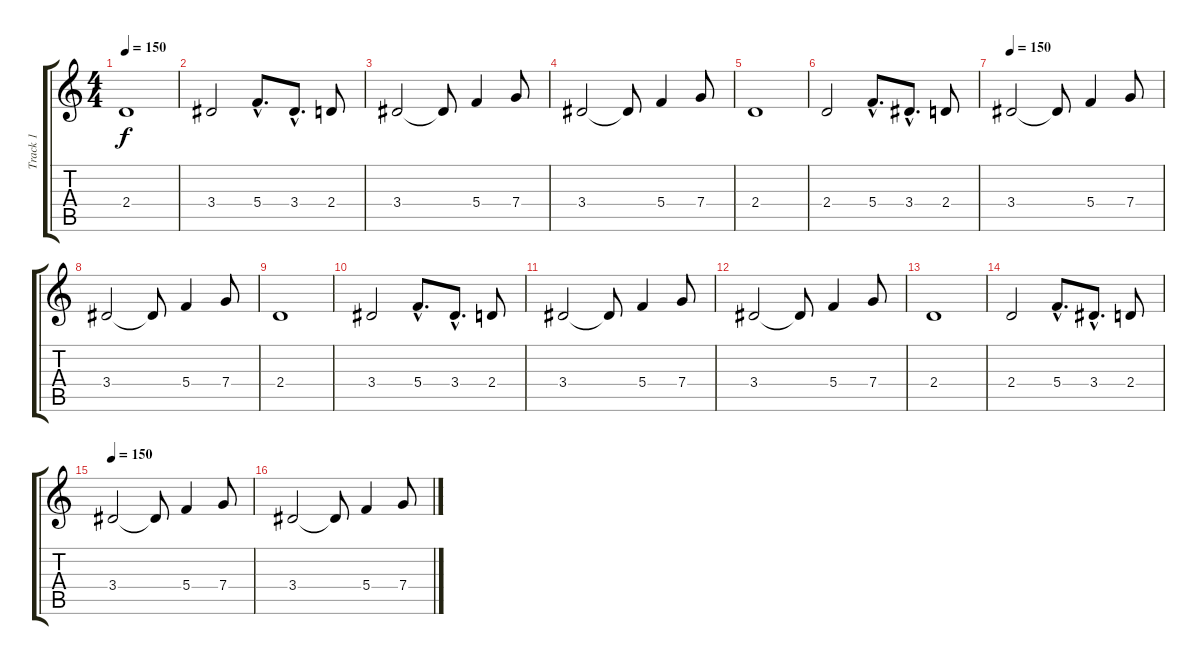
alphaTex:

\track ("Track 1" "Track 1") {instrument distortionguitar}
\staff {score tabs}
\tuning (D4 A3 F3 C3 G2 C2) {hide}
\ts (4 4)
\tempo 150
\clef g2
\ks c
2.4.1{dy f} |
3.4.2 5.4{hac}.8{d} 3.4{hac}.8{d} 2.4.8 |
3.4.2 3.4{t}.8 5.4.4 7.4.8 |
3.4.2 3.4{t}.8 5.4.4 7.4.8 |
2.4.1 |
2.4.2 5.4{hac}.8{d} 3.4{hac}.8{d} 2.4.8 |
\tempo 150
3.4.2 3.4{t}.8 5.4.4 7.4.8 |
3.4.2 3.4{t}.8 5.4.4 7.4.8 |
2.4.1 |
3.4.2 5.4{hac}.8{d} 3.4{hac}.8{d} 2.4.8 |
3.4.2 3.4{t}.8 5.4.4 7.4.8 |
3.4.2 3.4{t}.8 5.4.4 7.4.8 |
2.4.1 |
2.4.2 5.4{hac}.8{d} 3.4{hac}.8{d} 2.4.8 |
\tempo 150
3.4.2 3.4{t}.8 5.4.4 7.4.8 |
3.4.2 3.4{t}.8 5.4.4 7.4.8
